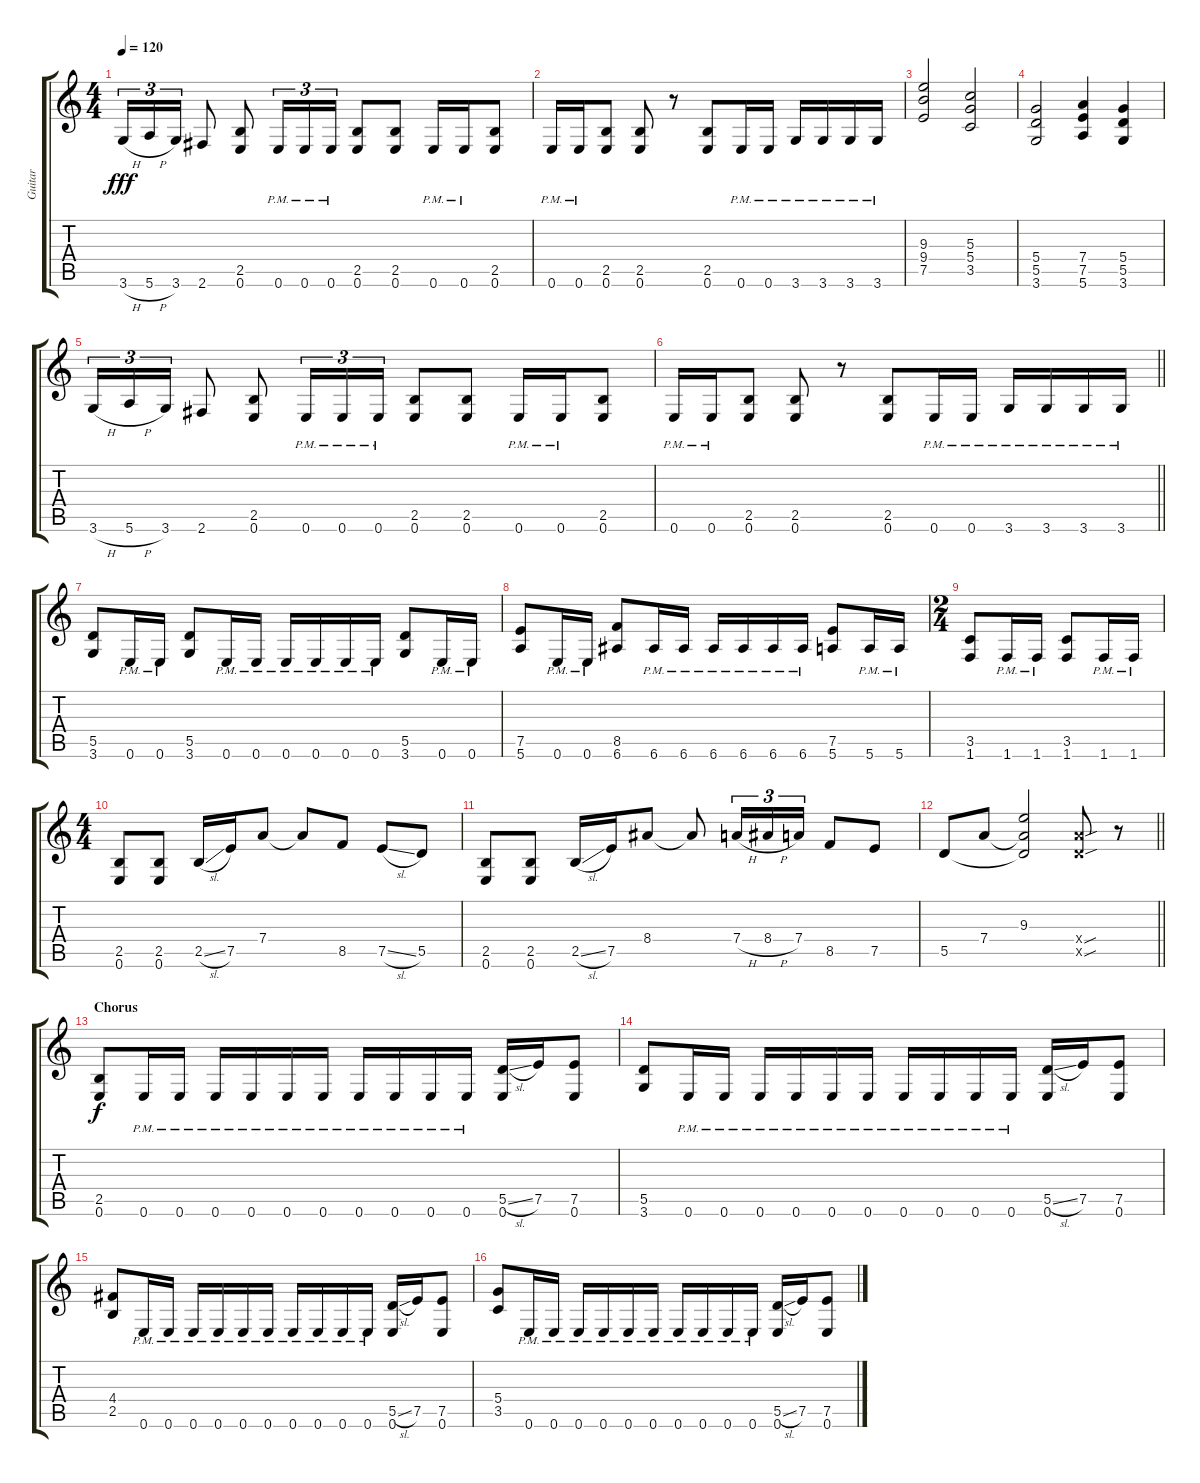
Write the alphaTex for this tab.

\track ("Guitar" "Guitar") {instrument distortionguitar}
\staff {score tabs}
\tuning (E4 B3 G3 D3 A2 E2) {hide}
\ts (4 4)
\tempo 120
\clef g2
\ks c
3.6{h}.16{tu (3 2) dy fff} 5.6{h}.16{tu (3 2)} 3.6.16{tu (3 2)} 2.6.8 (2.5 0.6).8 0.6{pm}.16{tu (3 2)} 0.6{pm}.16{tu (3 2)} 0.6{pm}.16{tu (3 2)} (2.5 0.6).8 (2.5 0.6).8 0.6{pm}.16 0.6{pm}.16 (2.5 0.6).8 |
0.6{pm}.16 0.6{pm}.16 (2.5 0.6).8 (2.5 0.6).8 r.8 (2.5 0.6).8 0.6{pm}.16 0.6{pm}.16 3.6{pm}.16 3.6{pm}.16 3.6{pm}.16 3.6{pm}.16 |
(9.3 9.4 7.5).2 (5.3 5.4 3.5).2 |
(5.4 5.5 3.6).2 (7.4 7.5 5.6).4 (5.4 5.5 3.6).4 |
3.6{h}.16{tu (3 2)} 5.6{h}.16{tu (3 2)} 3.6.16{tu (3 2)} 2.6.8 (2.5 0.6).8 0.6{pm}.16{tu (3 2)} 0.6{pm}.16{tu (3 2)} 0.6{pm}.16{tu (3 2)} (2.5 0.6).8 (2.5 0.6).8 0.6{pm}.16 0.6{pm}.16 (2.5 0.6).8 |
\barLineRight lightlight
0.6{pm}.16 0.6{pm}.16 (2.5 0.6).8 (2.5 0.6).8 r.8 (2.5 0.6).8 0.6{pm}.16 0.6{pm}.16 3.6{pm}.16 3.6{pm}.16 3.6{pm}.16 3.6{pm}.16 |
(5.5 3.6).8 0.6{pm}.16 0.6{pm}.16 (5.5 3.6).8 0.6{pm}.16 0.6{pm}.16 0.6{pm}.16 0.6{pm}.16 0.6{pm}.16 0.6{pm}.16 (5.5 3.6).8 0.6{pm}.16 0.6{pm}.16 |
(7.5 5.6).8 0.6{pm}.16 0.6{pm}.16 (8.5 6.6).8 6.6{pm}.16 6.6{pm}.16 6.6{pm}.16 6.6{pm}.16 6.6{pm}.16 6.6{pm}.16 (7.5 5.6).8 5.6{pm}.16 5.6{pm}.16 |
\ts (2 4)
(3.5 1.6).8 1.6{pm}.16 1.6{pm}.16 (3.5 1.6).8 1.6{pm}.16 1.6{pm}.16 |
\ts (4 4)
(2.5 0.6).8 (2.5 0.6).8 2.5{sl}.16 7.5.16 7.4.8 7.4{t}.8 8.5.8 7.5{sl}.8 5.5.8 |
(2.5 0.6).8 (2.5 0.6).8 2.5{sl}.16 7.5.16 8.4.8 8.4{t}.8 7.4{h}.16{tu (3 2)} 8.4{h}.16{tu (3 2)} 7.4.16{tu (3 2)} 8.5.8 7.5.8 |
\barLineRight lightlight
5.5.8 7.4.8 (9.3 7.4{t} 5.5{t}).2 (7.4{sou x} 5.5{sou x}).8{instrument guitarfretnoise} r.8 |
\section ("" "Chorus")
(2.5 0.6).8{dy f instrument distortionguitar} 0.6{pm}.16 0.6{pm}.16 0.6{pm}.16 0.6{pm}.16 0.6{pm}.16 0.6{pm}.16 0.6{pm}.16 0.6{pm}.16 0.6{pm}.16 0.6{pm}.16 (5.5{sl} 0.6).16 7.5.16 (7.5 0.6).8 |
(5.5 3.6).8 0.6{pm}.16 0.6{pm}.16 0.6{pm}.16 0.6{pm}.16 0.6{pm}.16 0.6{pm}.16 0.6{pm}.16 0.6{pm}.16 0.6{pm}.16 0.6{pm}.16 (5.5{sl} 0.6).16 7.5.16 (7.5 0.6).8 |
(4.4 2.5).8 0.6{pm}.16 0.6{pm}.16 0.6{pm}.16 0.6{pm}.16 0.6{pm}.16 0.6{pm}.16 0.6{pm}.16 0.6{pm}.16 0.6{pm}.16 0.6{pm}.16 (5.5{sl} 0.6).16 7.5.16 (7.5 0.6).8 |
(5.4 3.5).8 0.6{pm}.16 0.6{pm}.16 0.6{pm}.16 0.6{pm}.16 0.6{pm}.16 0.6{pm}.16 0.6{pm}.16 0.6{pm}.16 0.6{pm}.16 0.6{pm}.16 (5.5{sl} 0.6).16 7.5.16 (7.5 0.6).8
